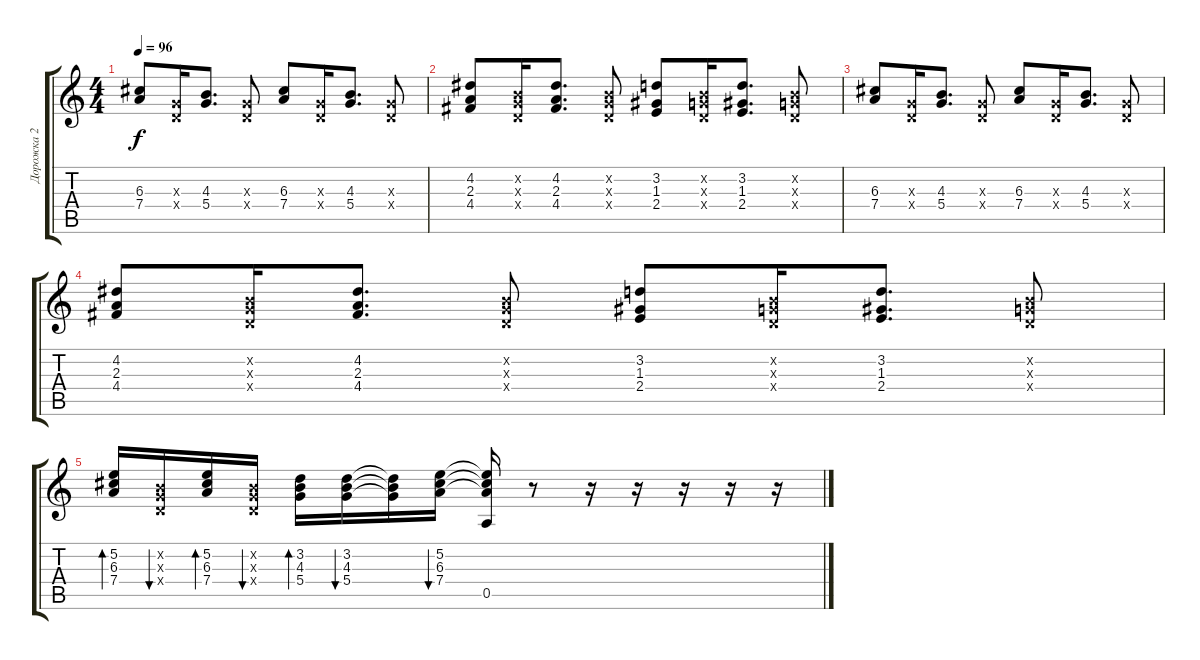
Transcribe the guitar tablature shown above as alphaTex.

\track ("Дорожка 2" "Дорожка 2") {instrument electricguitarjazz}
\staff {score tabs}
\tuning (E4 B3 G3 D3 A2 E2) {hide}
\ts (4 4)
\tempo 96
\clef g2
\ks c
(6.3 7.4).8{dy f} (0.3{x} 0.4{x}).16 (4.3 5.4).8{d} (0.3{x} 0.4{x}).8 (6.3 7.4).8 (0.3{x} 0.4{x}).16 (4.3 5.4).8{d} (0.3{x} 0.4{x}).8 |
(4.2 2.3 4.4).8 (0.2{x} 0.3{x} 0.4{x}).16 (4.2 2.3 4.4).8{d} (0.2{x} 0.3{x} 0.4{x}).8 (3.2 1.3 2.4).8 (0.2{x} 0.3{x} 0.4{x}).16 (3.2 1.3 2.4).8{d} (0.2{x} 0.3{x} 0.4{x}).8 |
(6.3 7.4).8 (0.3{x} 0.4{x}).16 (4.3 5.4).8{d} (0.3{x} 0.4{x}).8 (6.3 7.4).8 (0.3{x} 0.4{x}).16 (4.3 5.4).8{d} (0.3{x} 0.4{x}).8 |
(4.2 2.3 4.4).8 (0.2{x} 0.3{x} 0.4{x}).16 (4.2 2.3 4.4).8{d} (0.2{x} 0.3{x} 0.4{x}).8 (3.2 1.3 2.4).8 (0.2{x} 0.3{x} 0.4{x}).16 (3.2 1.3 2.4).8{d} (0.2{x} 0.3{x} 0.4{x}).8 |
(5.2 6.3 7.4).16{bd 30} (0.2{x} 0.3{x} 0.4{x}).16{bu 30} (5.2 6.3 7.4).16{bd 30} (0.2{x} 0.3{x} 0.4{x}).16{bu 30} (3.2 4.3 5.4).16{bd 30} (3.2 4.3 5.4).16{bu 60} (3.2{t} 4.3{t} 5.4{t}).16 (5.2 6.3 7.4).16{bu 30} (5.2{t} 6.3{t} 7.4{t} 0.5).16 r.8 r.16 r.16 r.16 r.16 r.16
